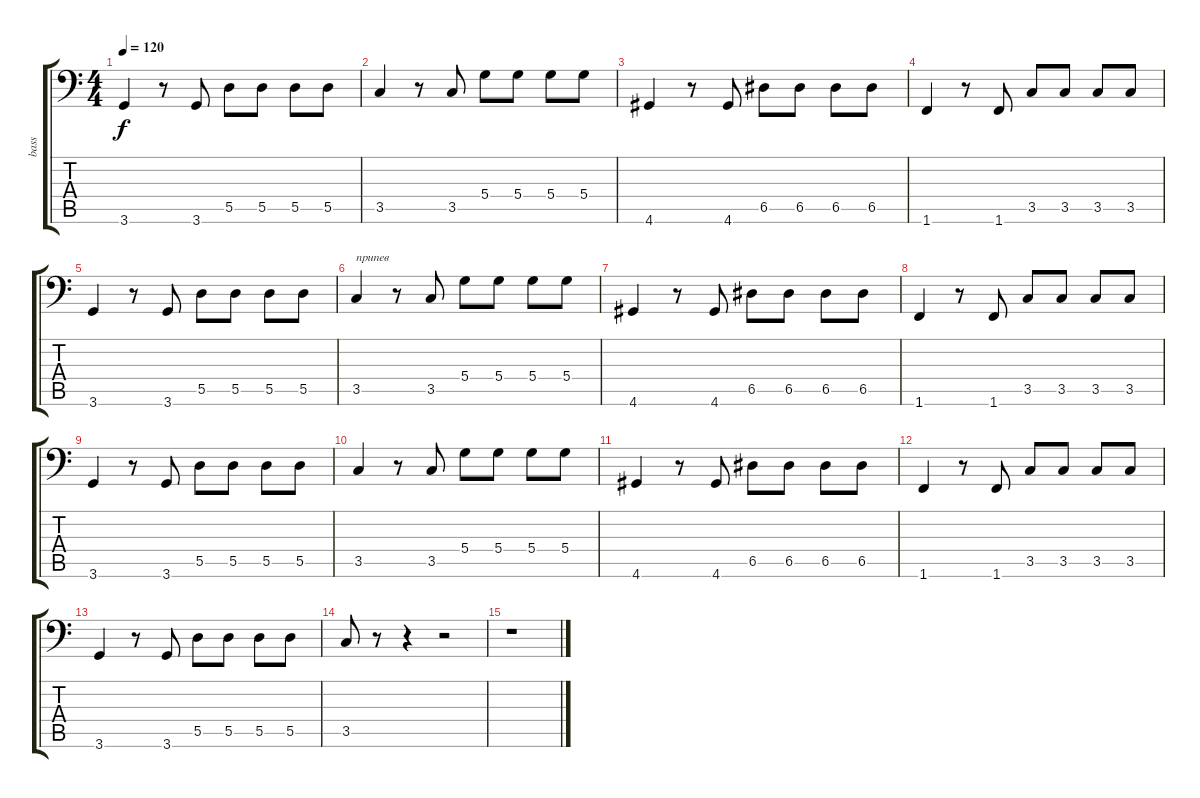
\track ("bass" "bass") {instrument synthbass2}
\staff {score tabs}
\tuning (E4 B3 G2 D2 A1 E1) {hide}
\ts (4 4)
\tempo 120
\clef f4
\ks c
3.6.4{dy f} r.8 3.6.8 5.5.8 5.5.8 5.5.8 5.5.8 |
3.5.4 r.8 3.5.8 5.4.8 5.4.8 5.4.8 5.4.8 |
4.6.4 r.8 4.6.8 6.5.8 6.5.8 6.5.8 6.5.8 |
1.6.4 r.8 1.6.8 3.5.8 3.5.8 3.5.8 3.5.8 |
3.6.4 r.8 3.6.8 5.5.8 5.5.8 5.5.8 5.5.8 |
3.5.4{txt "припев"} r.8 3.5.8 5.4.8 5.4.8 5.4.8 5.4.8 |
4.6.4 r.8 4.6.8 6.5.8 6.5.8 6.5.8 6.5.8 |
1.6.4 r.8 1.6.8 3.5.8 3.5.8 3.5.8 3.5.8 |
3.6.4 r.8 3.6.8 5.5.8 5.5.8 5.5.8 5.5.8 |
3.5.4 r.8 3.5.8 5.4.8 5.4.8 5.4.8 5.4.8 |
4.6.4 r.8 4.6.8 6.5.8 6.5.8 6.5.8 6.5.8 |
1.6.4 r.8 1.6.8 3.5.8 3.5.8 3.5.8 3.5.8 |
3.6.4 r.8 3.6.8 5.5.8 5.5.8 5.5.8 5.5.8 |
3.5.8 r.8 r.4 r.2 |
r.1
